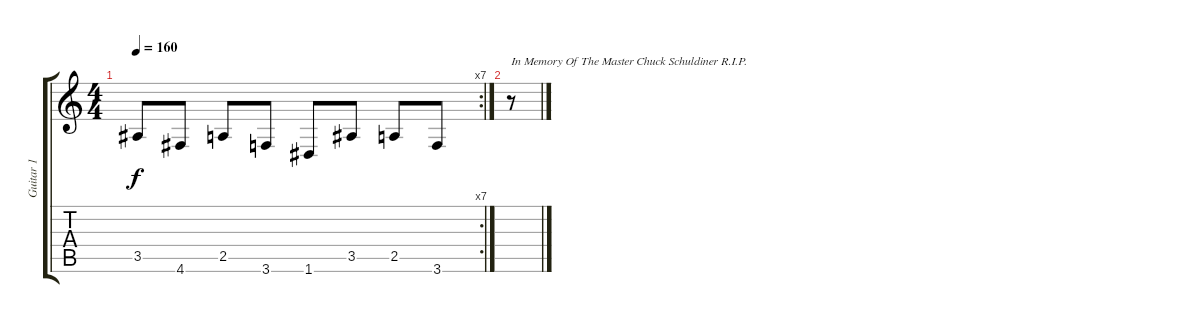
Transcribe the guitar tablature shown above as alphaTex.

\track ("Guitar 1" "Guitar 1") {instrument distortionguitar}
\staff {score tabs}
\tuning (D4 A3 F3 C3 G2 D2) {hide}
\rc 7
\ts (4 4)
\tempo 160
\clef g2
\ks c
3.5.8{dy f} 4.6.8 2.5.8 3.6.8 1.6.8 3.5.8 2.5.8 3.6.8 |
r.8{txt "In Memory Of The Master Chuck Schuldiner R.I.P."}
